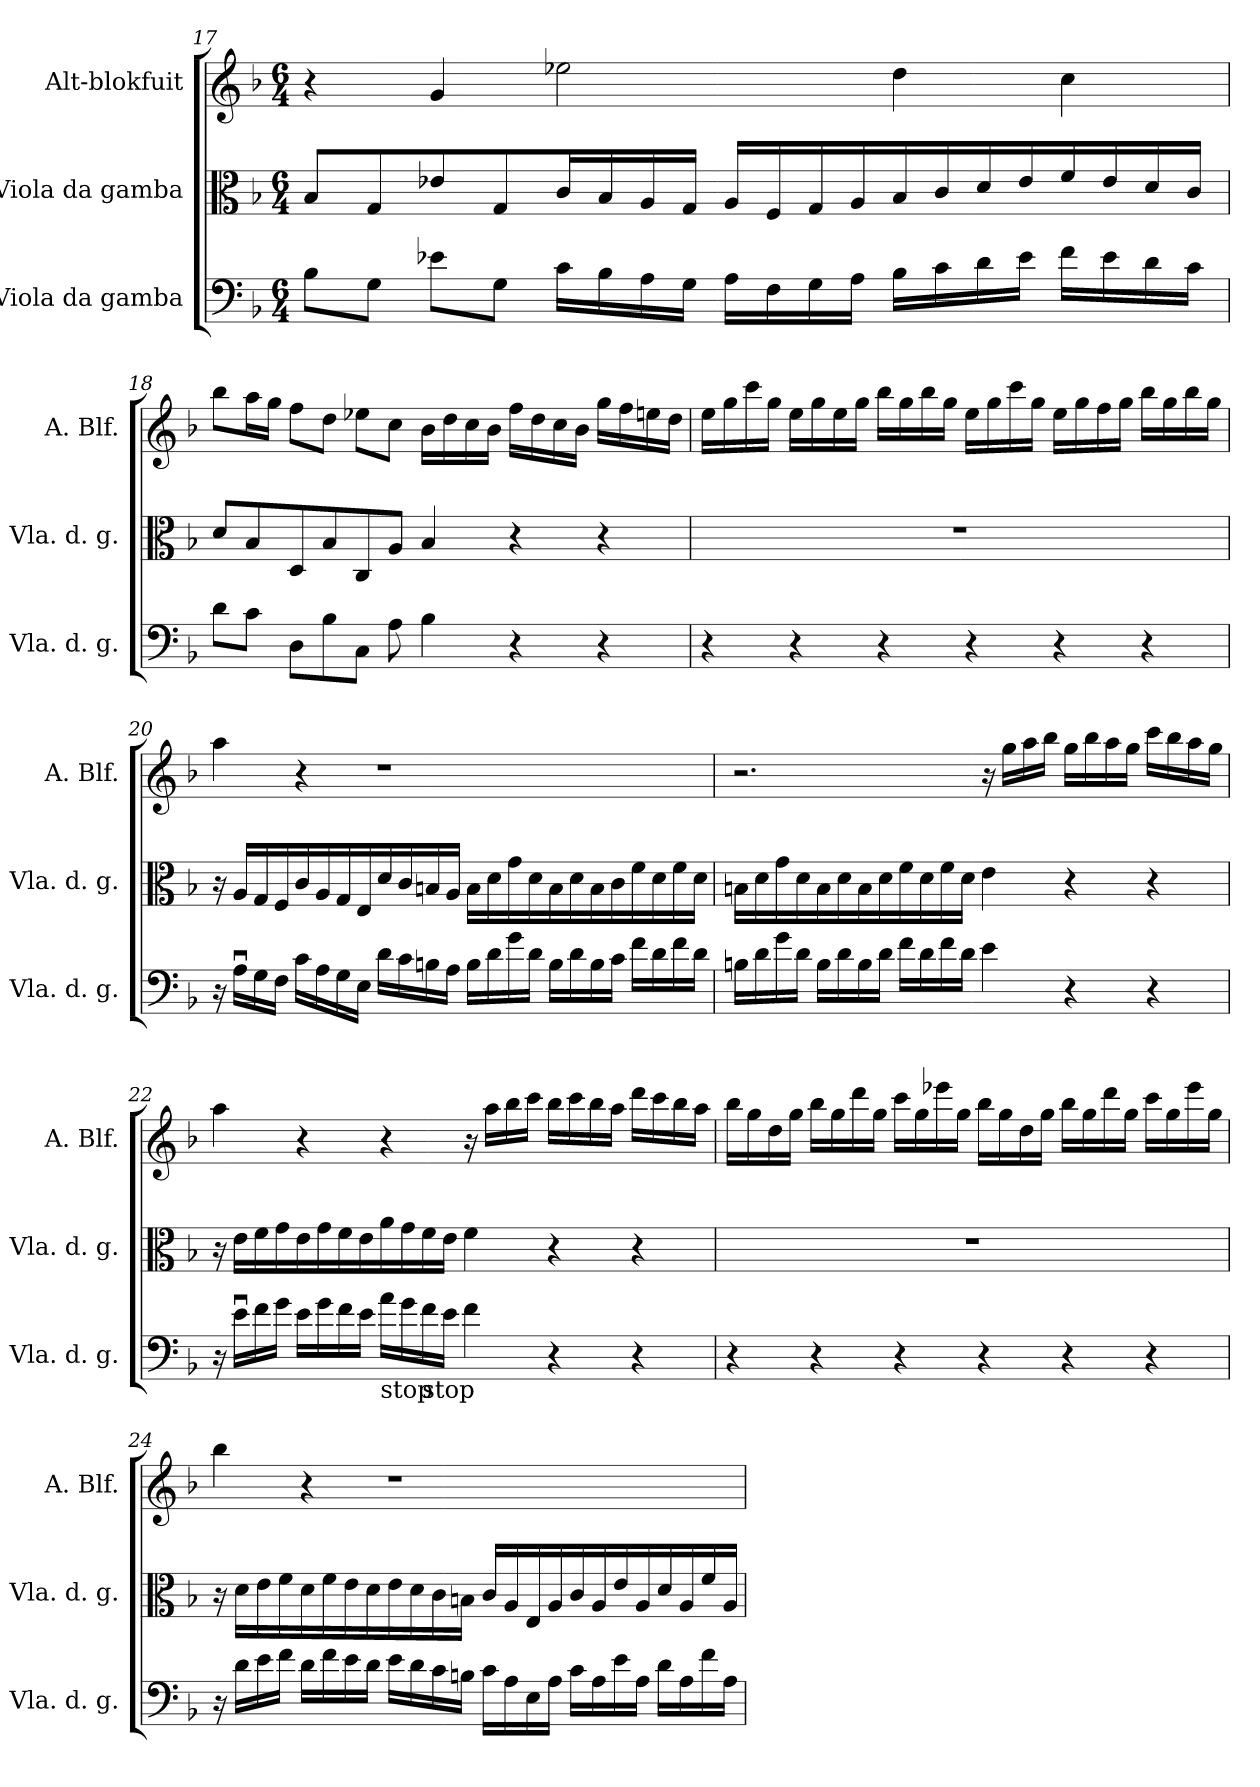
**kern	**kern	**kern
*part3	*part2	*part1
*staff3	*staff2	*staff1
*I"Viola da gamba	*I"Viola da gamba	*I"Alt-blokfuit
*I'Vla. d. g.	*I'Vla. d. g.	*I'A. Blf.
!!LO:LB:g=z
*clefF4	*clefC3	*clefG2
*k[b-]	*k[b-]	*k[b-]
*M6/4	*M6/4	*M6/4
=17	=17	=17
8B-\L	8B-/L	4r
8G\J	8G/	.
8e-X\L	8e-X/	4g/
8G\J	8G/	.
16c\LL	16c/L	2ee-X\
16B-\	16B-/	.
16A\	16A/	.
16G\JJ	16G/JJ	.
16A\LL	16A/LL	.
16F\	16F/	.
16G\	16G/	.
16A\JJ	16A/	.
16B-\LL	16B-/	4dd\
16c\	16c/	.
16d\	16d/	.
16e-\JJ	16e-/	.
16f\LL	16f/	4cc\
16e-\	16e-/	.
16d\	16d/	.
16c\JJ	16c/JJ	.
!!LO:LB:g=z
=18	=18	=18
8d\L	8d/L	8bb-\L
8c\J	8B-/	16aa\L
.	.	16gg\JJ
8D\L	8D/	8ff\L
8B-\	8B-/	8dd\J
8C\J	8C/	8ee-X\L
8A\	8A/J	8cc\J
4B-\	4B-/	16b-\LL
.	.	16dd\
.	.	16cc\
.	.	16b-\JJ
4r	4r	16ff\LL
.	.	16dd\
.	.	16cc\
.	.	16b-\JJ
4r	4r	16gg\LL
.	.	16ff\
.	.	16een\
.	.	16dd\JJ
!!LO:LB:g=z
=19	=19	=19
4r	1.r	16ee\LL
.	.	16gg\
.	.	16ccc\
.	.	16gg\JJ
4r	.	16ee\LL
.	.	16gg\
.	.	16ee\
.	.	16gg\JJ
4r	.	16bb-\LL
.	.	16gg\
.	.	16bb-\
.	.	16gg\JJ
4r	.	16ee\LL
.	.	16gg\
.	.	16ccc\
.	.	16gg\JJ
4r	.	16ee\LL
.	.	16gg\
.	.	16ff\
.	.	16gg\JJ
4r	.	16bb-\LL
.	.	16gg\
.	.	16bb-\
.	.	16gg\JJ
!!LO:LB:g=z
=20	=20	=20
16r	16r	4aa\
16Au\LL	16A/LL	.
16G\	16G/	.
16F\JJ	16F/	.
16c\LL	16c/	4r
16A\	16A/	.
16G\	16G/	.
16E\JJ	16E/	.
16d\LL	16d/	1r
16c\	16c/	.
16Bn\	16Bn/	.
16A\JJ	16A/JJ	.
16B\LL	16B\LL	.
16d\	16d\	.
16g\	16g\	.
16d\JJ	16d\	.
16B\LL	16B\	.
16d\	16d\	.
16B\	16B\	.
16c\JJ	16c\	.
16f\LL	16f\	.
16d\	16d\	.
16f\	16f\	.
16d\JJ	16d\JJ	.
!!LO:PB:g=z
=21	=21	=21
16Bn\LL	16Bn\LL	2.r
16d\	16d\	.
16g\	16g\	.
16d\JJ	16d\	.
16B\LL	16B\	.
16d\	16d\	.
16B\	16B\	.
16d\JJ	16d\	.
16f\LL	16f\	.
16d\	16d\	.
16f\	16f\	.
16d\JJ	16d\JJ	.
4e\	4e\	16r
.	.	16gg\LL
.	.	16aa\
.	.	16bb-\JJ
4r	4r	16gg\LL
.	.	16bb-\
.	.	16aa\
.	.	16gg\JJ
4r	4r	16ccc\LL
.	.	16bb-\
.	.	16aa\
.	.	16gg\JJ
!!LO:LB:g=z
=22	=22	=22
16r	16r	4aa\
16eu\LL	16e\LL	.
16f\	16f\	.
16g\JJ	16g\	.
16e\LL	16e\	4r
16g\	16g\	.
16f\	16f\	.
16e\JJ	16e\	.
!LO:TX:b:t=stop	!	!
16a::\LL	16a\	4r
16g\	16g\	.
!LO:TX:b:t=stop	!	!
16f::\	16f\	.
16e\JJ	16e\JJ	.
4f\	4f\	16r
.	.	16aa\LL
.	.	16bb-\
.	.	16ccc\JJ
4r	4r	16bb-\LL
.	.	16ccc\
.	.	16bb-\
.	.	16aa\JJ
4r	4r	16ddd\LL
.	.	16ccc\
.	.	16bb-\
.	.	16aa\JJ
!!LO:LB:g=z
=23	=23	=23
4r	1.r	16bb-\LL
.	.	16gg\
.	.	16dd\
.	.	16gg\JJ
4r	.	16bb-\LL
.	.	16gg\
.	.	16ddd\
.	.	16gg\JJ
4r	.	16ccc\LL
.	.	16gg\
.	.	16eee-X\
.	.	16gg\JJ
4r	.	16bb-\LL
.	.	16gg\
.	.	16dd\
.	.	16gg\JJ
4r	.	16bb-\LL
.	.	16gg\
.	.	16ddd\
.	.	16gg\JJ
4r	.	16ccc\LL
.	.	16gg\
.	.	16eee-\
.	.	16gg\JJ
!!LO:LB:g=z
=24	=24	=24
16r	16r	4bb-\
16d\LL	16d\LL	.
16e\	16e\	.
16f\JJ	16f\	.
16d\LL	16d\	4r
16f\	16f\	.
16e\	16e\	.
16d\JJ	16d\	.
16e\LL	16e\	1r
16d\	16d\	.
16c\	16c\	.
16Bn\JJ	16Bn\JJ	.
16c\LL	16c/LL	.
16A\	16A/	.
16E\	16E/	.
16A\JJ	16A/	.
16c\LL	16c/	.
16A\	16A/	.
16e\	16e/	.
16A\JJ	16A/	.
16d\LL	16d/	.
16A\	16A/	.
16f\	16f/	.
16A\JJ	16A/JJ	.
=	=	=
*-	*-	*-
